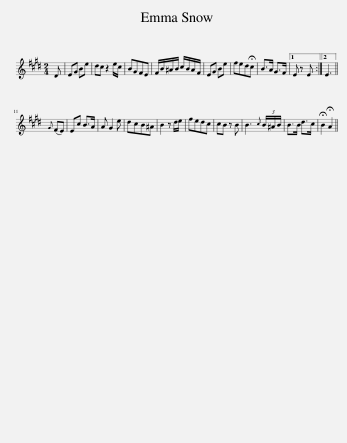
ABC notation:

X:1
L:1/8
M:2/4
I:linebreak $
K:E
V:1 treble
V:1
 D | EG Be | dc z2 e/c/ | BGFE | F/B/^A/B/ c/B/A/F/ | %5
 EG Be | fed!fermata!c | B>A G>F |1 E z E :|2 E3 ||$ %10
{G} (FE) | Ec B>A | A G2 e | dcB^A | B2 z d/e/ | %15
 fedc | cB z B | B3{c} (3B/^A/B/ | B>B d>c | !fermata!B2 !fermata!A2 || %20
